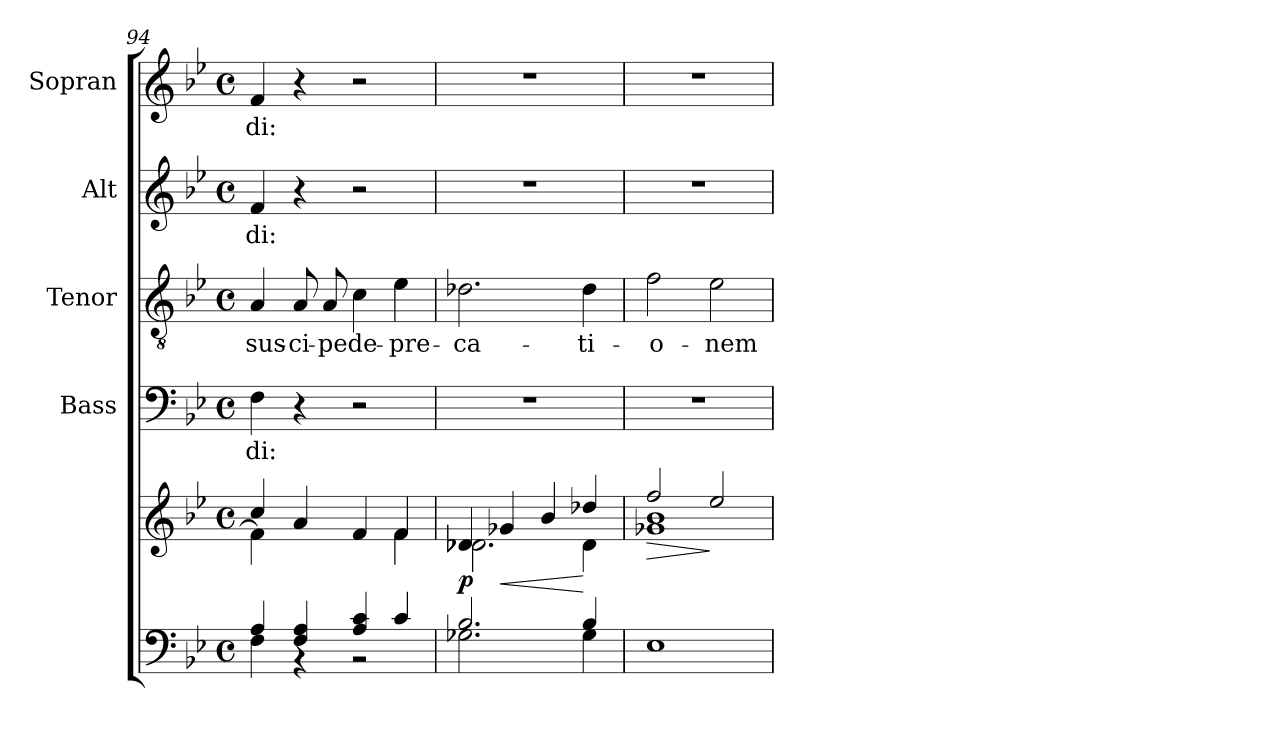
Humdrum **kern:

**kern	**kern	**dynam	**kern	**text	**kern	**text	**kern	**text	**kern	**text
*part5	*part5	*part5	*part4	*part4	*part3	*part3	*part2	*part2	*part1	*part1
*staff6	*staff5	*staff5/6	*staff4	*staff4	*staff3	*staff3	*staff2	*staff2	*staff1	*staff1
*	*	*	*I"Bass	*	*I"Tenor	*	*I"Alt	*	*I"Sopran	*
*	*	*	*I'B.	*	*I'T.	*	*I'A.	*	*I'S.	*
*clefF4	*clefG2	*	*clefF4	*	*clefGv2	*	*clefG2	*	*clefG2	*
*k[b-e-]	*k[b-e-]	*	*k[b-e-]	*	*k[b-e-]	*	*k[b-e-]	*	*k[b-e-]	*
*B-:	*B-:	*	*B-:	*	*B-:	*	*B-:	*	*B-:	*
*M4/4	*M4/4	*	*M4/4	*	*M4/4	*	*M4/4	*	*M4/4	*
*met(c)	*met(c)	*	*met(c)	*	*met(c)	*	*met(c)	*	*met(c)	*
=94	=94	=94	=94	=94	=94	=94	=94	=94	=94	=94
*^	*^	*	*	*	*	*	*	*	*	*
!	!	!	!	!	!	!LO:LY:b	!	!LO:LY:b	!	!LO:LY:b	!	!LO:LY:b
4A/	4F\	4cc/	4f\]	.	4F\	-di:	4A/	sus-	4f/	-di:	4f/	-di:
!	!	!	!	!	!	!	!	!LO:LY:b	!	!	!	!
4F/ 4A/	4rAA	4a/	2ryy	.	4r	.	8A/	-ci-	4r	.	4r	.
!	!	!	!	!	!	!	!	!LO:LY:b	!	!	!	!
.	.	.	.	.	.	.	8A/	-pe	.	.	.	.
!	!	!	!	!	!	!	!	!LO:LY:b	!	!	!	!
4A/ 4c/	2rBB	4f/	.	.	2r	.	4c\	de-	2r	.	2r	.
!	!	!	!	!	!	!	!	!LO:LY:b	!	!	!	!
4c/	.	4f/	4f\	.	.	.	4e-\	-pre-	.	.	.	.
=95	=95	=95	=95	=95	=95	=95	=95	=95	=95	=95	=95	=95
!	!	!	!	!LO:DY:b	!	!	!	!LO:LY:b	!	!	!	!
2.B-/	2.G-X\	4d-X/	2.d-\	p	1r	.	2.d-X\	-ca-	1r	.	1r	.
!	!	!	!	!LO:HP:b	!	!	!	!	!	!	!	!
.	.	4g-X/	.	<	.	.	.	.	.	.	.	.
.	.	4b-/	.	.	.	.	.	.	.	.	.	.
!	!	!	!	!	!	!	!	!LO:LY:b	!	!	!	!
4B-/	4G-\	4dd-X/	4d-\	[	.	.	4d-\	-ti-	.	.	.	.
=96	=96	=96	=96	=96	=96	=96	=96	=96	=96	=96	=96	=96
!	!	!	!	!LO:HP:b	!	!	!	!LO:LY:b	!	!	!	!
*v	*v	*	*	*	*	*	*	*	*	*	*	*
1E-	2ff/	1g-X 1b-	>	1r	.	2f\	-o-	1r	.	1r	.
!	!	!	!	!	!	!	!LO:LY:b	!	!	!	!
.	2ee-/	.	]	.	.	2e-\	-nem	.	.	.	.
*	*v	*v	*	*	*	*	*	*	*	*	*
=	=	=	=	=	=	=	=	=	=	=
*-	*-	*-	*-	*-	*-	*-	*-	*-	*-	*-
